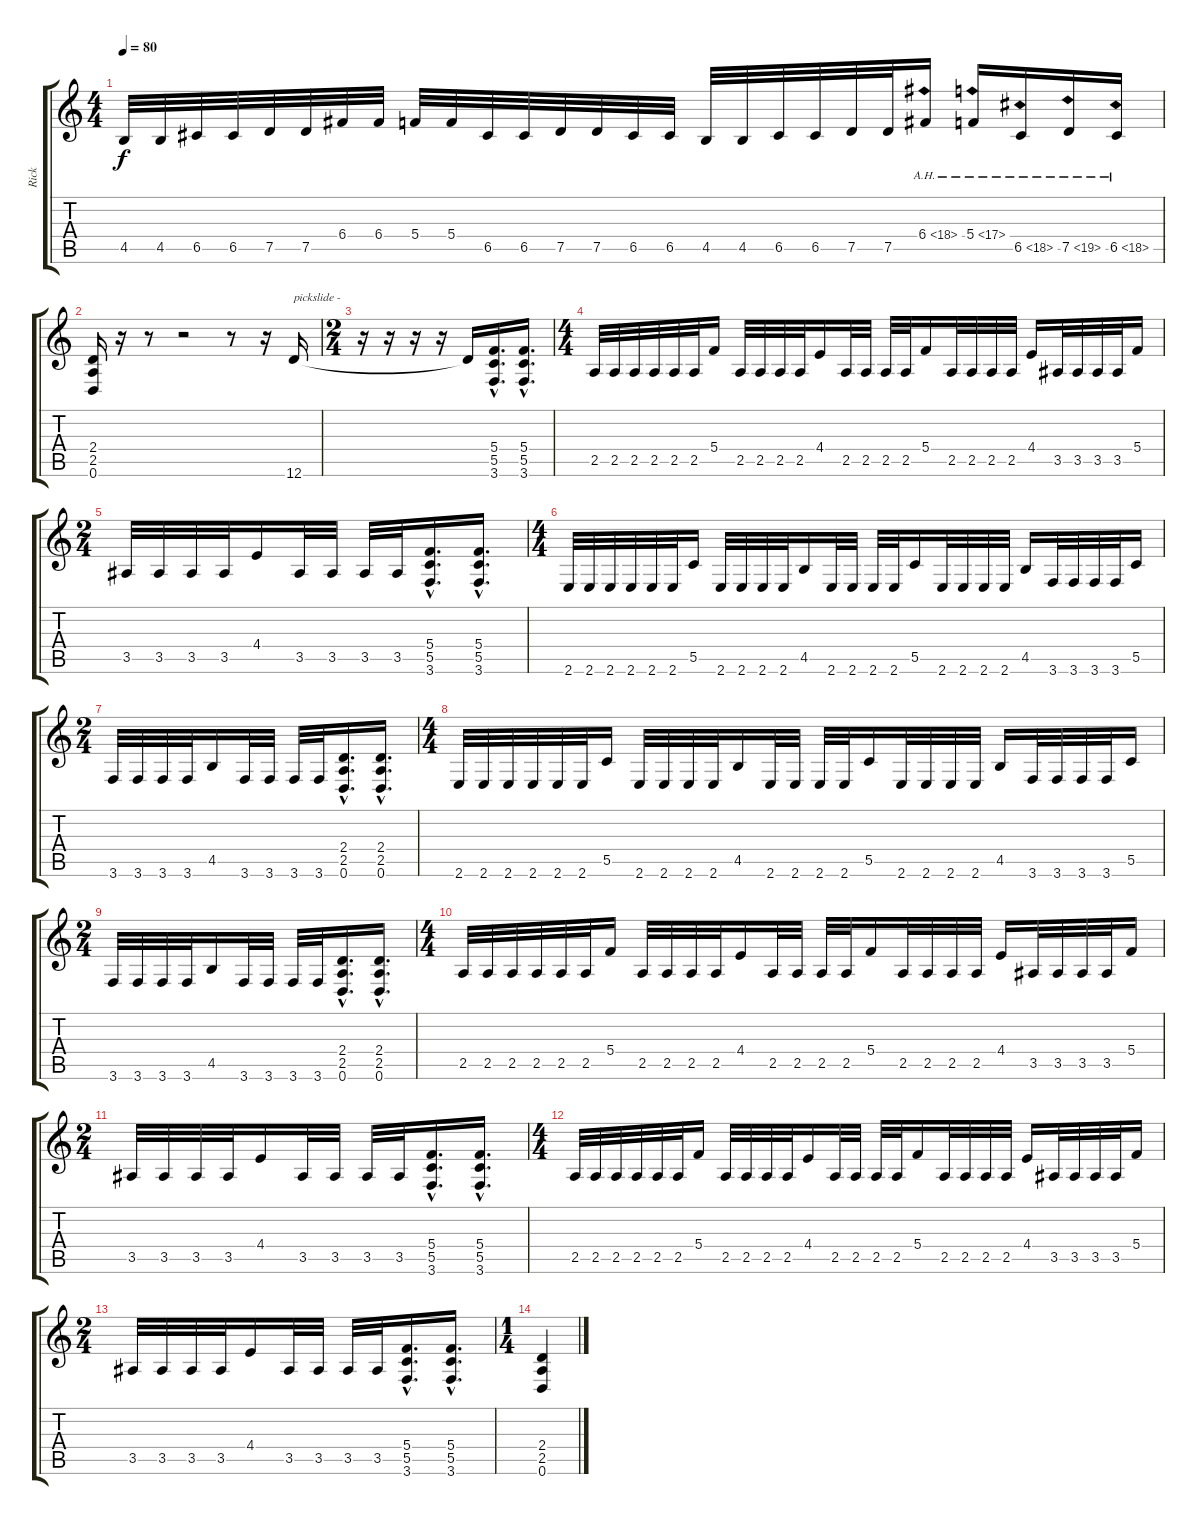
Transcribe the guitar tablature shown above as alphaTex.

\track ("Rick" "Rick") {instrument distortionguitar}
\staff {score tabs}
\tuning (D4 A3 F3 C3 G2 D2) {hide}
\ts (4 4)
\tempo 80
\clef g2
\ks c
4.5.32{dy f} 4.5.32 6.5.32 6.5.32 7.5.32 7.5.32 6.4.32 6.4.32 5.4.32 5.4.32 6.5.32 6.5.32 7.5.32 7.5.32 6.5.32 6.5.32 4.5.32 4.5.32 6.5.32 6.5.32 7.5.32 7.5.32 6.4{ah 12}.16 5.4{ah 12}.16 6.5{ah 12}.16 7.5{ah 12}.16 6.5{ah 12}.16 |
(2.4 2.5 0.6).16 r.16 r.8 r.2 r.8 r.16 12.6.16{txt "pickslide -"} |
\ts (2 4)
r.16 r.16 r.16 r.16 12.6{t}.16 (5.4{hac} 5.5{hac} 3.6{hac}).16{d} (5.4{hac} 5.5{hac} 3.6{hac}).16{d} |
\ts (4 4)
2.5.32 2.5.32 2.5.32 2.5.32 2.5.32 2.5.32 5.4.16 2.5.32 2.5.32 2.5.32 2.5.32 4.4.16 2.5.32 2.5.32 2.5.32 2.5.32 5.4.16 2.5.32 2.5.32 2.5.32 2.5.32 4.4.16 3.5.32 3.5.32 3.5.32 3.5.32 5.4.16 |
\ts (2 4)
3.5.32 3.5.32 3.5.32 3.5.32 4.4.16 3.5.32 3.5.32 3.5.32 3.5.32 (5.4{hac} 5.5{hac} 3.6{hac}).16{d} (5.4{hac} 5.5{hac} 3.6{hac}).16{d} |
\ts (4 4)
2.6.32 2.6.32 2.6.32 2.6.32 2.6.32 2.6.32 5.5.16 2.6.32 2.6.32 2.6.32 2.6.32 4.5.16 2.6.32 2.6.32 2.6.32 2.6.32 5.5.16 2.6.32 2.6.32 2.6.32 2.6.32 4.5.16 3.6.32 3.6.32 3.6.32 3.6.32 5.5.16 |
\ts (2 4)
3.6.32 3.6.32 3.6.32 3.6.32 4.5.16 3.6.32 3.6.32 3.6.32 3.6.32 (2.4{hac} 2.5{hac} 0.6{hac}).16{d} (2.4{hac} 2.5{hac} 0.6{hac}).16{d} |
\ts (4 4)
2.6.32 2.6.32 2.6.32 2.6.32 2.6.32 2.6.32 5.5.16 2.6.32 2.6.32 2.6.32 2.6.32 4.5.16 2.6.32 2.6.32 2.6.32 2.6.32 5.5.16 2.6.32 2.6.32 2.6.32 2.6.32 4.5.16 3.6.32 3.6.32 3.6.32 3.6.32 5.5.16 |
\ts (2 4)
3.6.32 3.6.32 3.6.32 3.6.32 4.5.16 3.6.32 3.6.32 3.6.32 3.6.32 (2.4{hac} 2.5{hac} 0.6{hac}).16{d} (2.4{hac} 2.5{hac} 0.6{hac}).16{d} |
\ts (4 4)
2.5.32 2.5.32 2.5.32 2.5.32 2.5.32 2.5.32 5.4.16 2.5.32 2.5.32 2.5.32 2.5.32 4.4.16 2.5.32 2.5.32 2.5.32 2.5.32 5.4.16 2.5.32 2.5.32 2.5.32 2.5.32 4.4.16 3.5.32 3.5.32 3.5.32 3.5.32 5.4.16 |
\ts (2 4)
3.5.32 3.5.32 3.5.32 3.5.32 4.4.16 3.5.32 3.5.32 3.5.32 3.5.32 (5.4{hac} 5.5{hac} 3.6{hac}).16{d} (5.4{hac} 5.5{hac} 3.6{hac}).16{d} |
\ts (4 4)
2.5.32 2.5.32 2.5.32 2.5.32 2.5.32 2.5.32 5.4.16 2.5.32 2.5.32 2.5.32 2.5.32 4.4.16 2.5.32 2.5.32 2.5.32 2.5.32 5.4.16 2.5.32 2.5.32 2.5.32 2.5.32 4.4.16 3.5.32 3.5.32 3.5.32 3.5.32 5.4.16 |
\ts (2 4)
3.5.32 3.5.32 3.5.32 3.5.32 4.4.16 3.5.32 3.5.32 3.5.32 3.5.32 (5.4{hac} 5.5{hac} 3.6{hac}).16{d} (5.4{hac} 5.5{hac} 3.6{hac}).16{d} |
\ts (1 4)
(2.4 2.5 0.6).4
